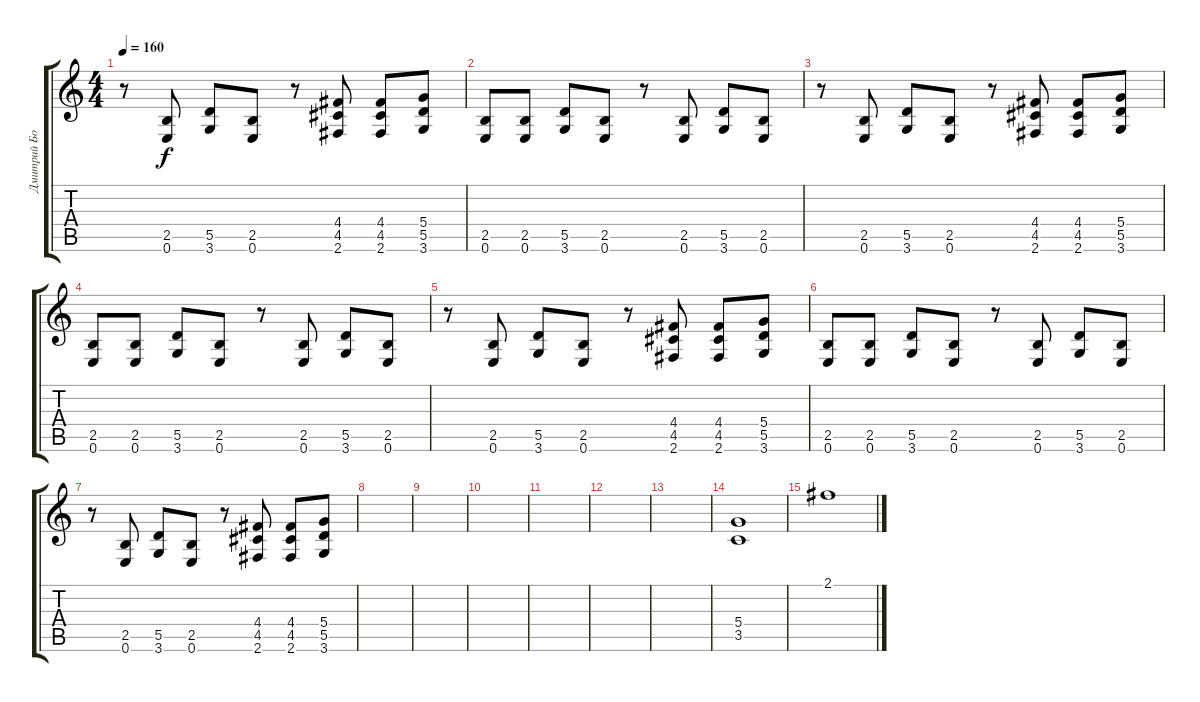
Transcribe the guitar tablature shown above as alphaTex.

\track ("Дмитрий Борисенков" "Дмитрий Бо") {instrument distortionguitar}
\staff {score tabs}
\tuning (E4 B3 G3 D3 A2 E2) {hide}
\ts (4 4)
\tempo 160
\clef g2
\ks c
r.8{dy f} (2.5 0.6).8 (5.5 3.6).8 (2.5 0.6).8 r.8 (4.4 4.5 2.6).8 (4.4 4.5 2.6).8 (5.4 5.5 3.6).8 |
(2.5 0.6).8 (2.5 0.6).8 (5.5 3.6).8 (2.5 0.6).8 r.8 (2.5 0.6).8 (5.5 3.6).8 (2.5 0.6).8 |
r.8 (2.5 0.6).8 (5.5 3.6).8 (2.5 0.6).8 r.8 (4.4 4.5 2.6).8 (4.4 4.5 2.6).8 (5.4 5.5 3.6).8 |
(2.5 0.6).8 (2.5 0.6).8 (5.5 3.6).8 (2.5 0.6).8 r.8 (2.5 0.6).8 (5.5 3.6).8 (2.5 0.6).8 |
r.8 (2.5 0.6).8 (5.5 3.6).8 (2.5 0.6).8 r.8 (4.4 4.5 2.6).8 (4.4 4.5 2.6).8 (5.4 5.5 3.6).8 |
(2.5 0.6).8 (2.5 0.6).8 (5.5 3.6).8 (2.5 0.6).8 r.8 (2.5 0.6).8 (5.5 3.6).8 (2.5 0.6).8 |
r.8 (2.5 0.6).8 (5.5 3.6).8 (2.5 0.6).8 r.8 (4.4 4.5 2.6).8 (4.4 4.5 2.6).8 (5.4 5.5 3.6).8 |
|
|
|
|
|
|
(5.4 3.5).1 |
2.1.1
